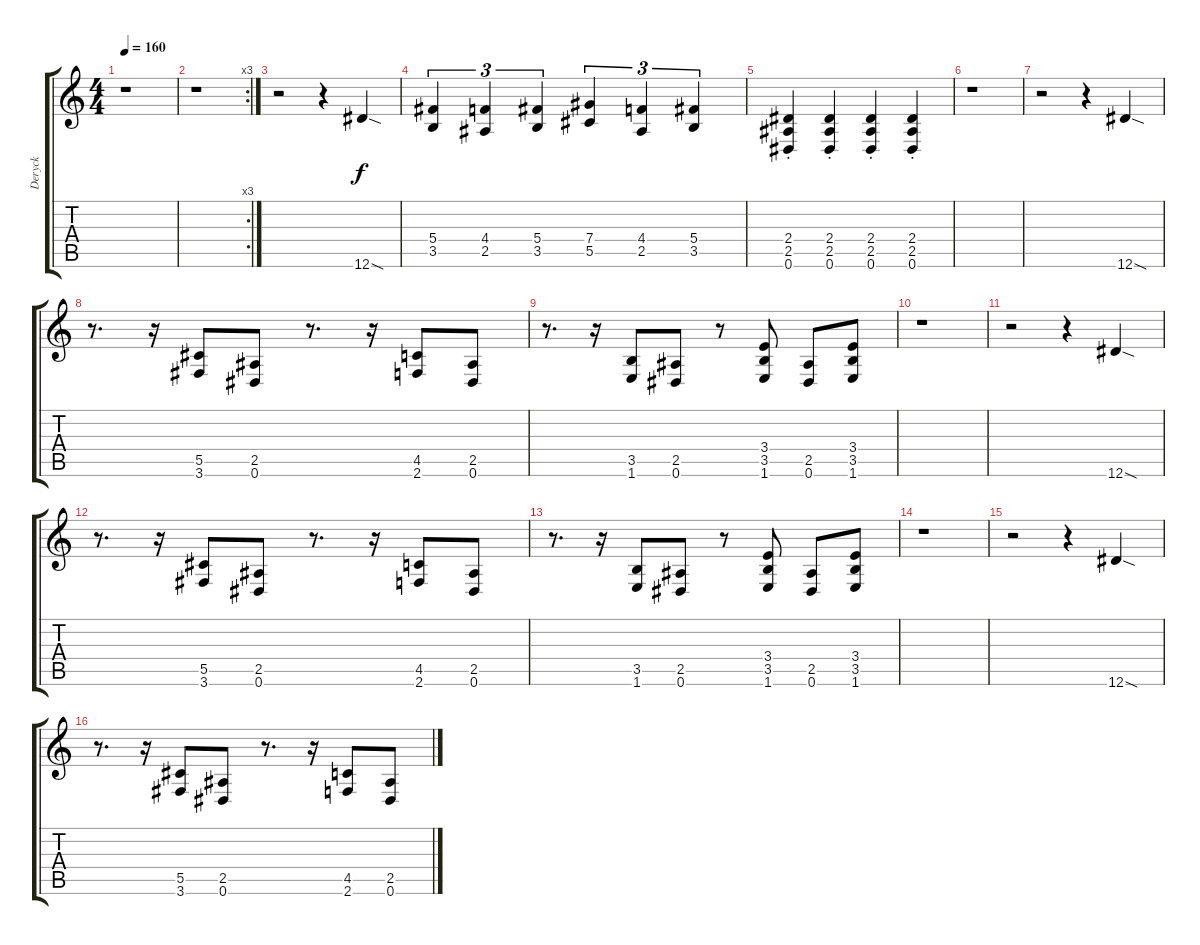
\track ("Deryck" "Deryck") {instrument distortionguitar}
\staff {score tabs}
\tuning (Eb4 Bb3 Gb3 Db3 Ab2 Eb2) {hide}
\ts (4 4)
\tempo 160
\clef g2
\ks c
r.1{dy f} |
\rc 3
r.1 |
r.2 r.4 12.6{sod}.4 |
(5.4 3.5).4{tu (3 2)} (4.4 2.5).4{tu (3 2)} (5.4 3.5).4{tu (3 2)} (7.4 5.5).4{tu (3 2)} (4.4 2.5).4{tu (3 2)} (5.4 3.5).4{tu (3 2)} |
(2.4{st} 2.5{st} 0.6{st}).4 (2.4{st} 2.5{st} 0.6{st}).4 (2.4{st} 2.5{st} 0.6{st}).4 (2.4{st} 2.5{st} 0.6{st}).4 |
r.1 |
r.2 r.4 12.6{sod}.4 |
r.8{d} r.16 (5.5 3.6).8 (2.5 0.6).8 r.8{d} r.16 (4.5 2.6).8 (2.5 0.6).8 |
r.8{d} r.16 (3.5 1.6).8 (2.5 0.6).8 r.8 (3.4 3.5 1.6).8 (2.5 0.6).8 (3.4 3.5 1.6).8 |
r.1 |
r.2 r.4 12.6{sod}.4 |
r.8{d} r.16 (5.5 3.6).8 (2.5 0.6).8 r.8{d} r.16 (4.5 2.6).8 (2.5 0.6).8 |
r.8{d} r.16 (3.5 1.6).8 (2.5 0.6).8 r.8 (3.4 3.5 1.6).8 (2.5 0.6).8 (3.4 3.5 1.6).8 |
r.1 |
r.2 r.4 12.6{sod}.4 |
r.8{d} r.16 (5.5 3.6).8 (2.5 0.6).8 r.8{d} r.16 (4.5 2.6).8 (2.5 0.6).8
